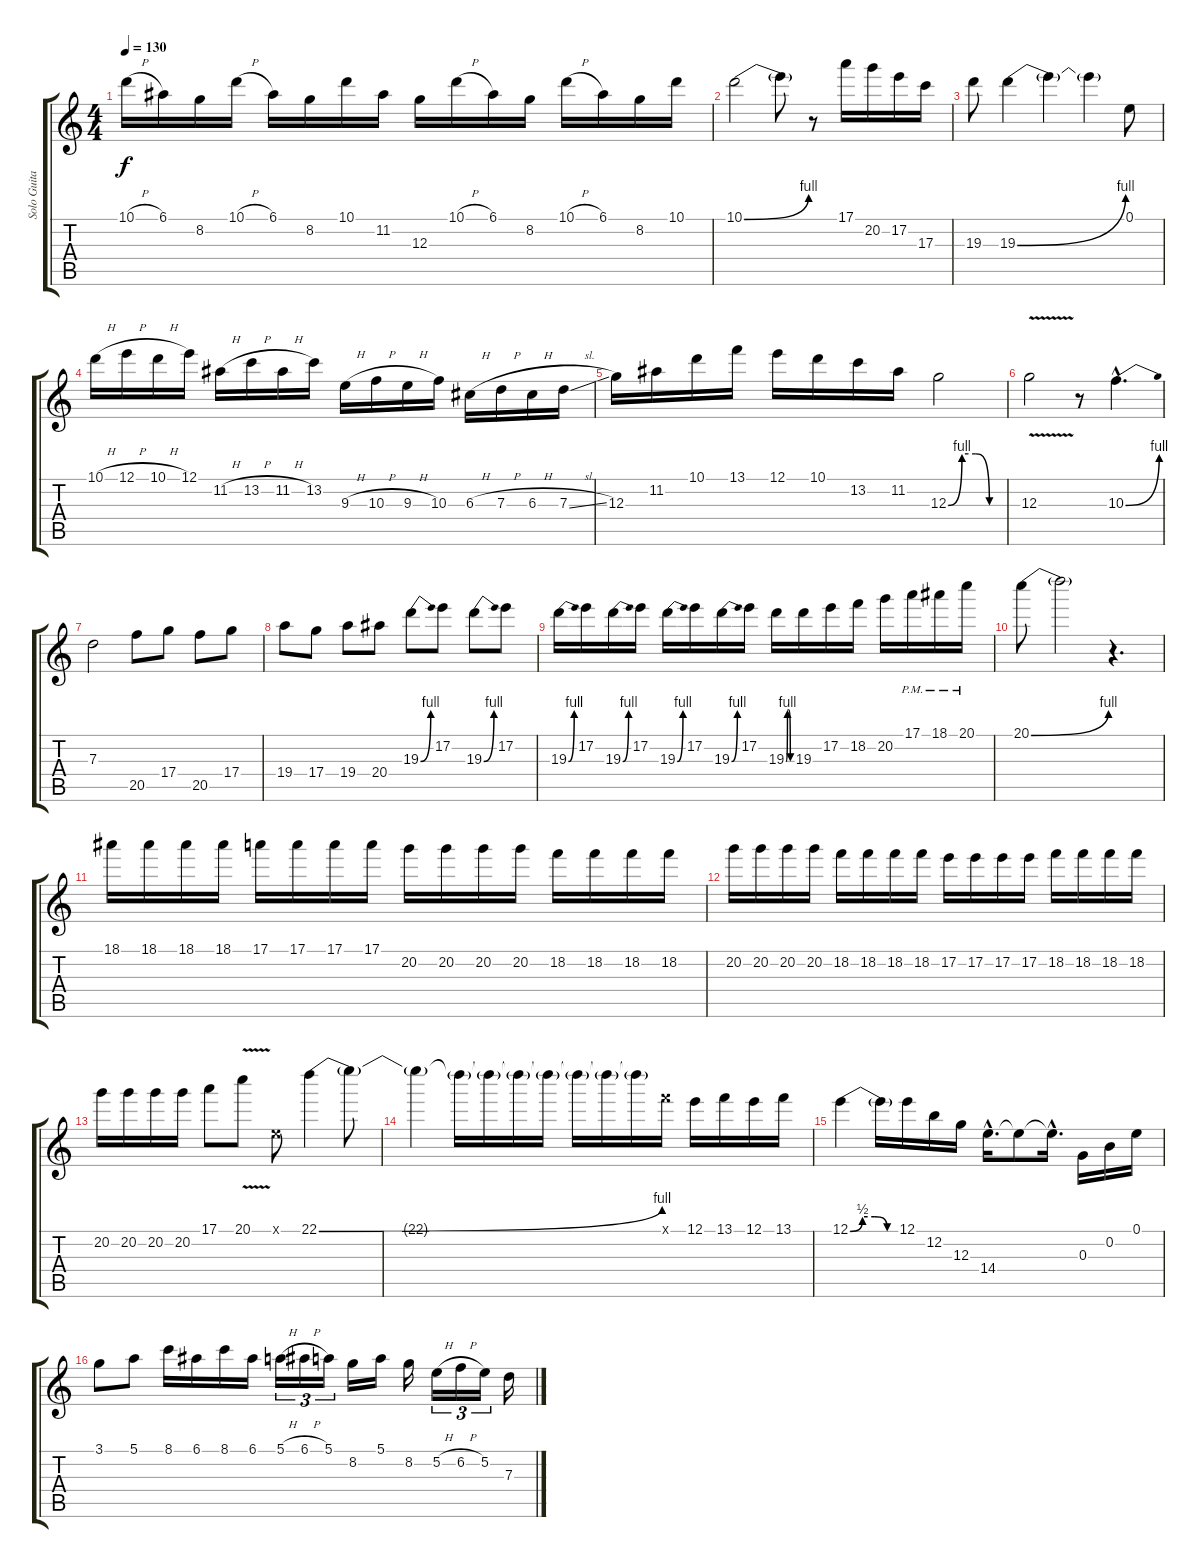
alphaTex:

\track ("Solo Guitar" "Solo Guita") {instrument overdrivenguitar}
\staff {score tabs}
\tuning (E4 B3 G3 D3 A2 E2) {hide}
\ts (4 4)
\tempo 130
\clef g2
\ks c
10.1{h}.16{dy f} 6.1.16 8.2.16 10.1{h}.16 6.1.16 8.2.16 10.1.16 11.2.16 12.3.16 10.1{h}.16 6.1.16 8.2.16 10.1{h}.16 6.1.16 8.2.16 10.1.16 |
10.1{be (bend 0 0 60 4)}.2 10.1{t}.8 r.8 17.1.16 20.2.16 17.2.16 17.3.16 |
19.3.8 19.3{be (bend 0 0 60 4)}.4 19.3{t}.4 19.3{t}.4 0.1.8 |
10.1{h}.16 12.1{h}.16 10.1{h}.16 12.1.16 11.2{h}.16 13.2{h}.16 11.2{h}.16 13.2.16 9.3{h}.16 10.3{h}.16 9.3{h}.16 10.3.16 6.3{h}.16 7.3{h}.16 6.3{h}.16 7.3{sl}.16 |
12.3.16 11.2.16 10.1.16 13.1.16 12.1.16 10.1.16 13.2.16 11.2.16 12.3{be (custom 0 0 15 4 30 4 45 0 60 0)}.2 |
12.3{v}.2 r.8 10.3{be (bend 0 0 60 4) hac}.4{d} |
7.3.2 20.5.8 17.4.8 20.5.8 17.4.8 |
19.4.8 17.4.8 19.4.8 20.4.8 19.3{be (bend 0 0 60 4)}.8 17.2.8 19.3{be (bend 0 0 60 4)}.8 17.2.8 |
19.3{be (bend 0 0 60 4)}.16 17.2.16 19.3{be (bend 0 0 60 4)}.16 17.2.16 19.3{be (bend 0 0 60 4)}.16 17.2.16 19.3{be (bend 0 0 60 4)}.16 17.2.16 19.3{be (custom 0 0 15 4 30 4 45 0 60 0)}.16 19.3.16 17.2.16 18.2.16 20.2.16 17.1{pm}.16 18.1{pm}.16 20.1{pm}.16 |
20.1{be (bend 0 0 60 4)}.8 20.1{t}.2 r.4{d} |
18.1.16 18.1.16 18.1.16 18.1.16 17.1.16 17.1.16 17.1.16 17.1.16 20.2.16 20.2.16 20.2.16 20.2.16 18.2.16 18.2.16 18.2.16 18.2.16 |
20.2.16 20.2.16 20.2.16 20.2.16 18.2.16 18.2.16 18.2.16 18.2.16 17.2.16 17.2.16 17.2.16 17.2.16 18.2.16 18.2.16 18.2.16 18.2.16 |
20.2.16 20.2.16 20.2.16 20.2.16 17.1.8 20.1{v}.8 0.1{x}.8 22.1{be (bend 0 0 60 4)}.4 22.1{t}.8 |
22.1{t}.4 22.1{t}.16 22.1{t}.16 22.1{t}.16 22.1{t}.16 22.1{t}.16 22.1{t}.16 22.1{t}.16 13.1{x}.16 12.1.16 13.1.16 12.1.16 13.1.16 |
12.1{be (custom 0 0 15 2 30 2 45 0 60 0)}.4 12.1{t}.16 12.1.16 12.2.16 12.3.16 14.4{hac}.16{d} 14.4{t}.8 14.4{hac t}.16{d} 0.3.16 0.2.16 0.1.16 |
3.1.8 5.1.8 8.1.16 6.1.16 8.1.16 6.1.16 5.1{h}.16{tu (3 2)} 6.1{h}.16{tu (3 2)} 5.1.16{tu (3 2)} 8.2.16 5.1.16 8.2.16 5.2{h}.16{tu (3 2)} 6.2{h}.16{tu (3 2)} 5.2.16{tu (3 2)} 7.3.16
